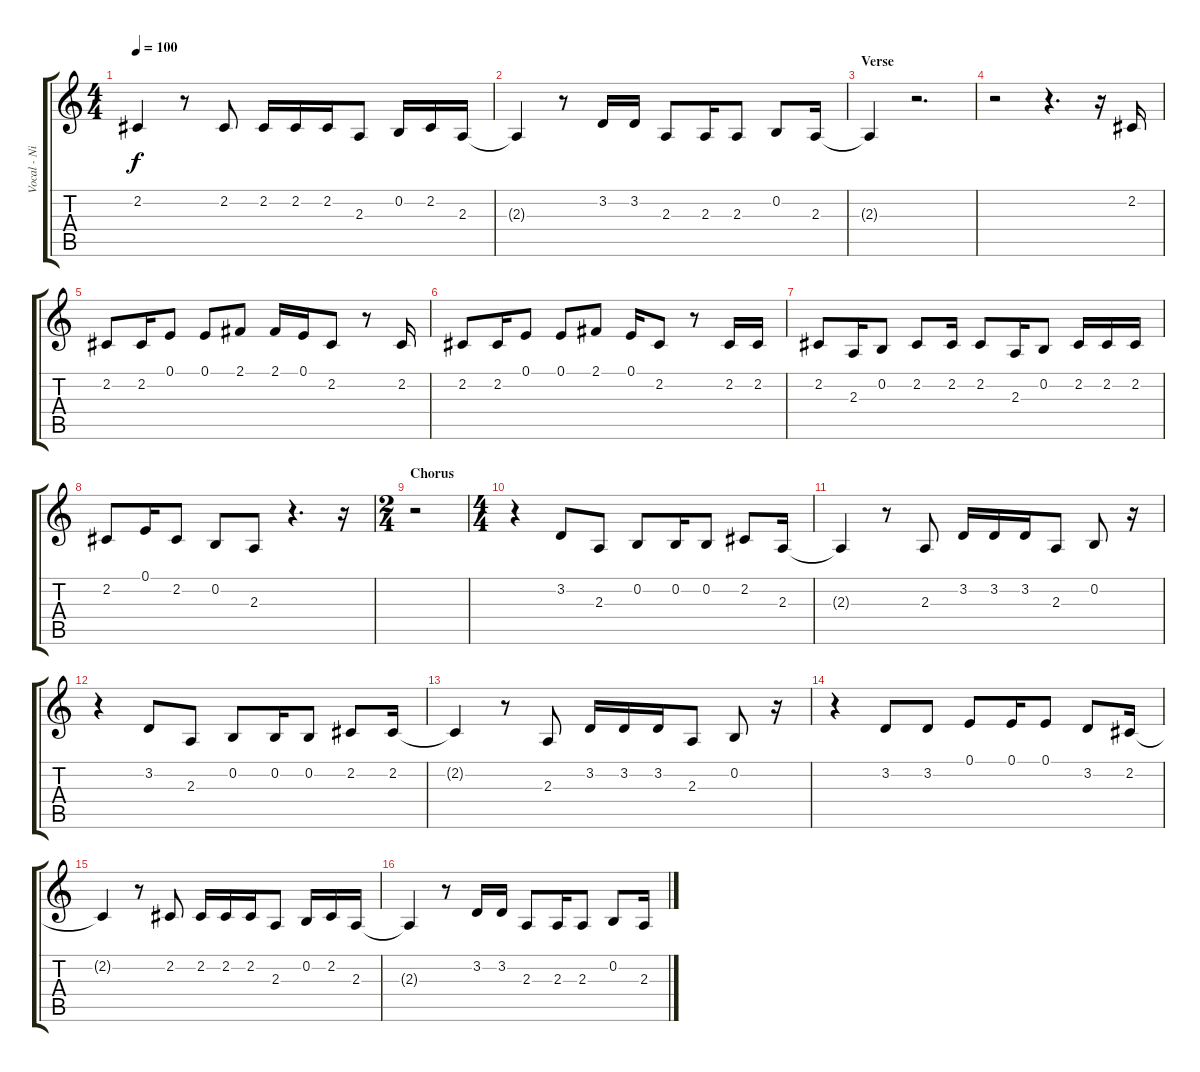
\track ("Vocal - Nikola" "Vocal - Ni") {instrument flute}
\staff {score tabs}
\tuning (E4 B3 G3 D3 A2 E2) {hide}
\ts (4 4)
\tempo 100
\clef g2
\ks c
2.2{t}.4{dy f} r.8 2.2.8 2.2.16 2.2.16 2.2.16 2.3.8 0.2.16 2.2.16 2.3.16 |
2.3{t}.4 r.8 3.2.16 3.2.16 2.3.8 2.3.16 2.3.8 0.2.8 2.3.16 |
\section ("" "Verse")
2.3{t}.4 r.2{d} |
r.2 r.4{d} r.16 2.2.16 |
2.2.8 2.2.16 0.1.8 0.1.8 2.1.8 2.1.16 0.1.16 2.2.8 r.8 2.2.16 |
2.2.8 2.2.16 0.1.8 0.1.8 2.1.8 0.1.16 2.2.8 r.8 2.2.16 2.2.16 |
2.2.8 2.3.16 0.2.8 2.2.8 2.2.16 2.2.8 2.3.16 0.2.8 2.2.16 2.2.16 2.2.16 |
2.2.8 0.1.16 2.2.8 0.2.8 2.3.8 r.4{d} r.16 |
\ts (2 4)
\section ("" "Chorus")
r.2 |
\ts (4 4)
r.4 3.2.8 2.3.8 0.2.8 0.2.16 0.2.8 2.2.8 2.3.16 |
2.3{t}.4 r.8 2.3.8 3.2.16 3.2.16 3.2.16 2.3.8 0.2.8 r.16 |
r.4 3.2.8 2.3.8 0.2.8 0.2.16 0.2.8 2.2.8 2.2.16 |
2.2{t}.4 r.8 2.3.8 3.2.16 3.2.16 3.2.16 2.3.8 0.2.8 r.16 |
r.4 3.2.8 3.2.8 0.1.8 0.1.16 0.1.8 3.2.8 2.2.16 |
2.2{t}.4 r.8 2.2.8 2.2.16 2.2.16 2.2.16 2.3.8 0.2.16 2.2.16 2.3.16 |
2.3{t}.4 r.8 3.2.16 3.2.16 2.3.8 2.3.16 2.3.8 0.2.8 2.3.16
